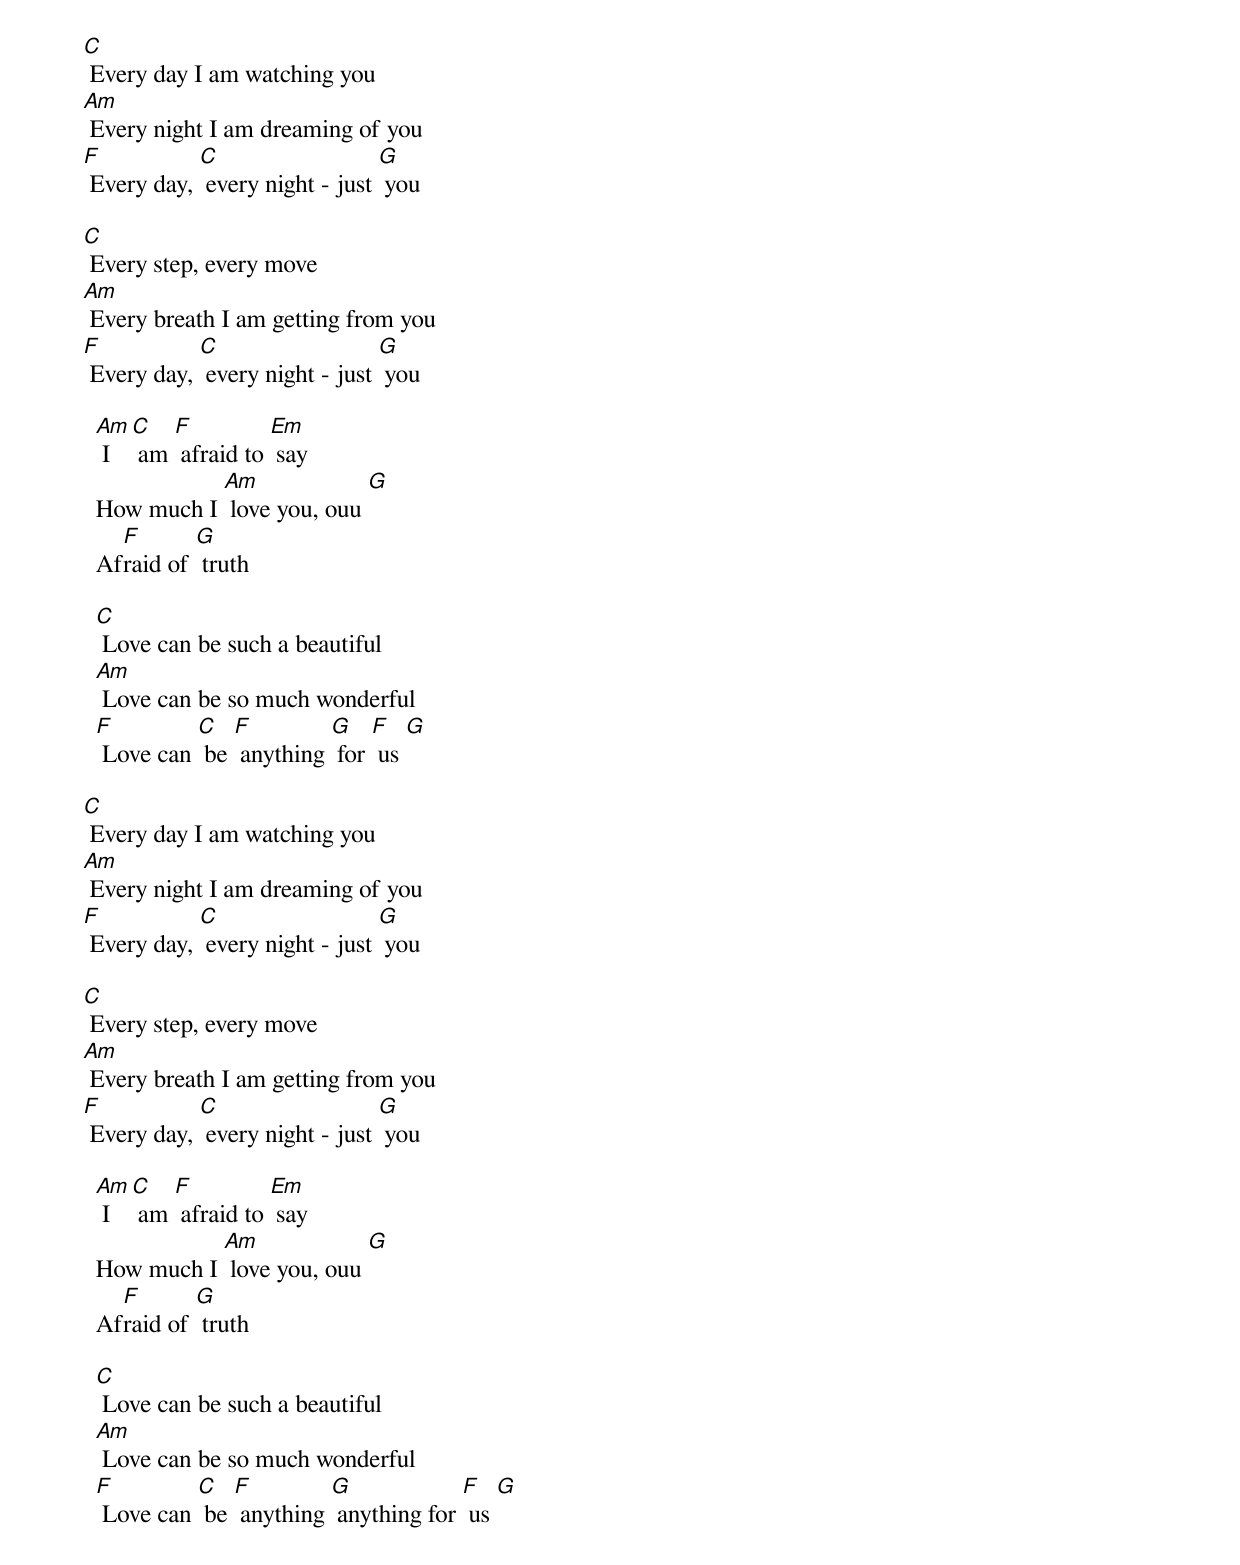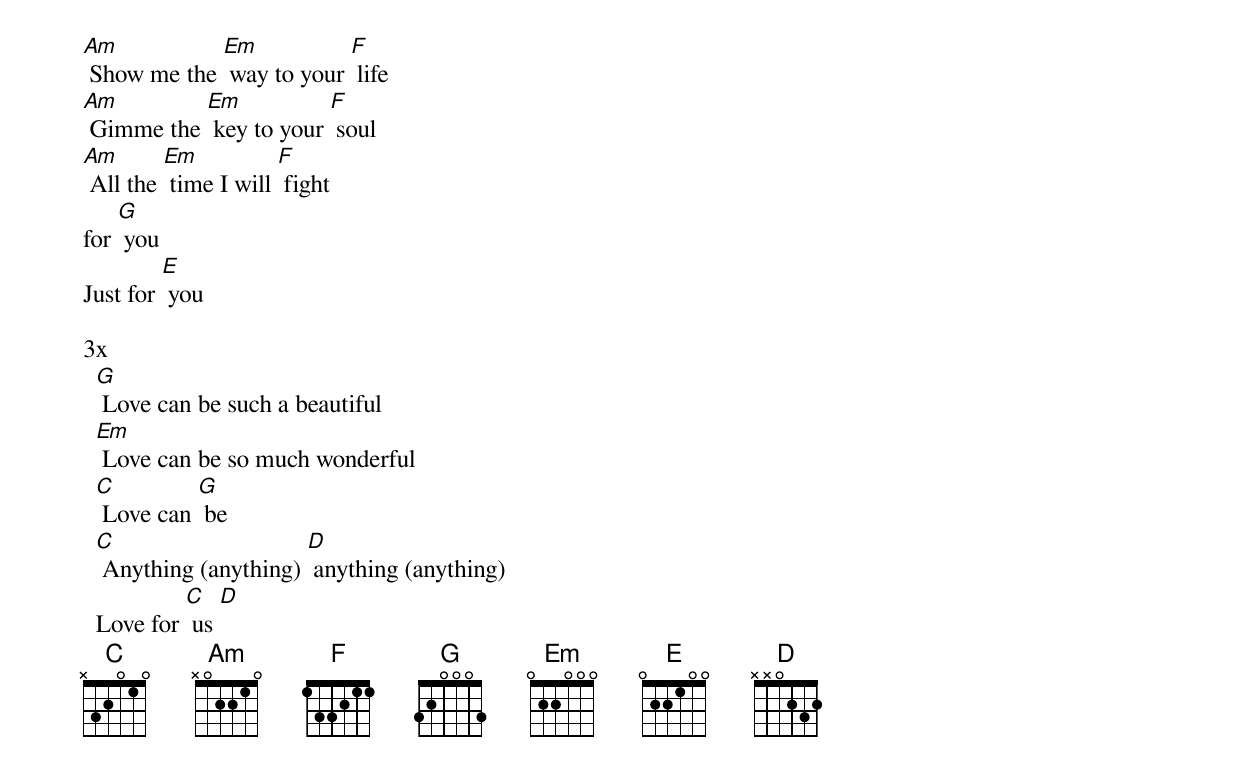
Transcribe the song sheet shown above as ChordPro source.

[C] Every day I am watching you
[Am] Every night I am dreaming of you
[F] Every day, [C] every night - just [G] you

[C] Every step, every move
[Am] Every breath I am getting from you
[F] Every day, [C] every night - just [G] you

  [Am] I [C] am [F] afraid to [Em] say
  How much I [Am] love you, ouu [G]
  Af[F]raid of [G] truth

  [C] Love can be such a beautiful
  [Am] Love can be so much wonderful
  [F] Love can [C] be [F] anything [G] for [F] us [G]

[C] Every day I am watching you
[Am] Every night I am dreaming of you
[F] Every day, [C] every night - just [G] you

[C] Every step, every move
[Am] Every breath I am getting from you
[F] Every day, [C] every night - just [G] you

  [Am] I [C] am [F] afraid to [Em] say
  How much I [Am] love you, ouu [G]
  Af[F]raid of [G] truth

  [C] Love can be such a beautiful
  [Am] Love can be so much wonderful
  [F] Love can [C] be [F] anything [G] anything for [F] us [G]

[Am] Show me the [Em] way to your [F] life
[Am] Gimme the [Em] key to your [F] soul
[Am] All the [Em] time I will [F] fight
for [G] you
Just for [E] you

3x
  [G] Love can be such a beautiful
  [Em] Love can be so much wonderful
  [C] Love can [G] be
  [C] Anything (anything) [D] anything (anything)
  Love for [C] us [D]
